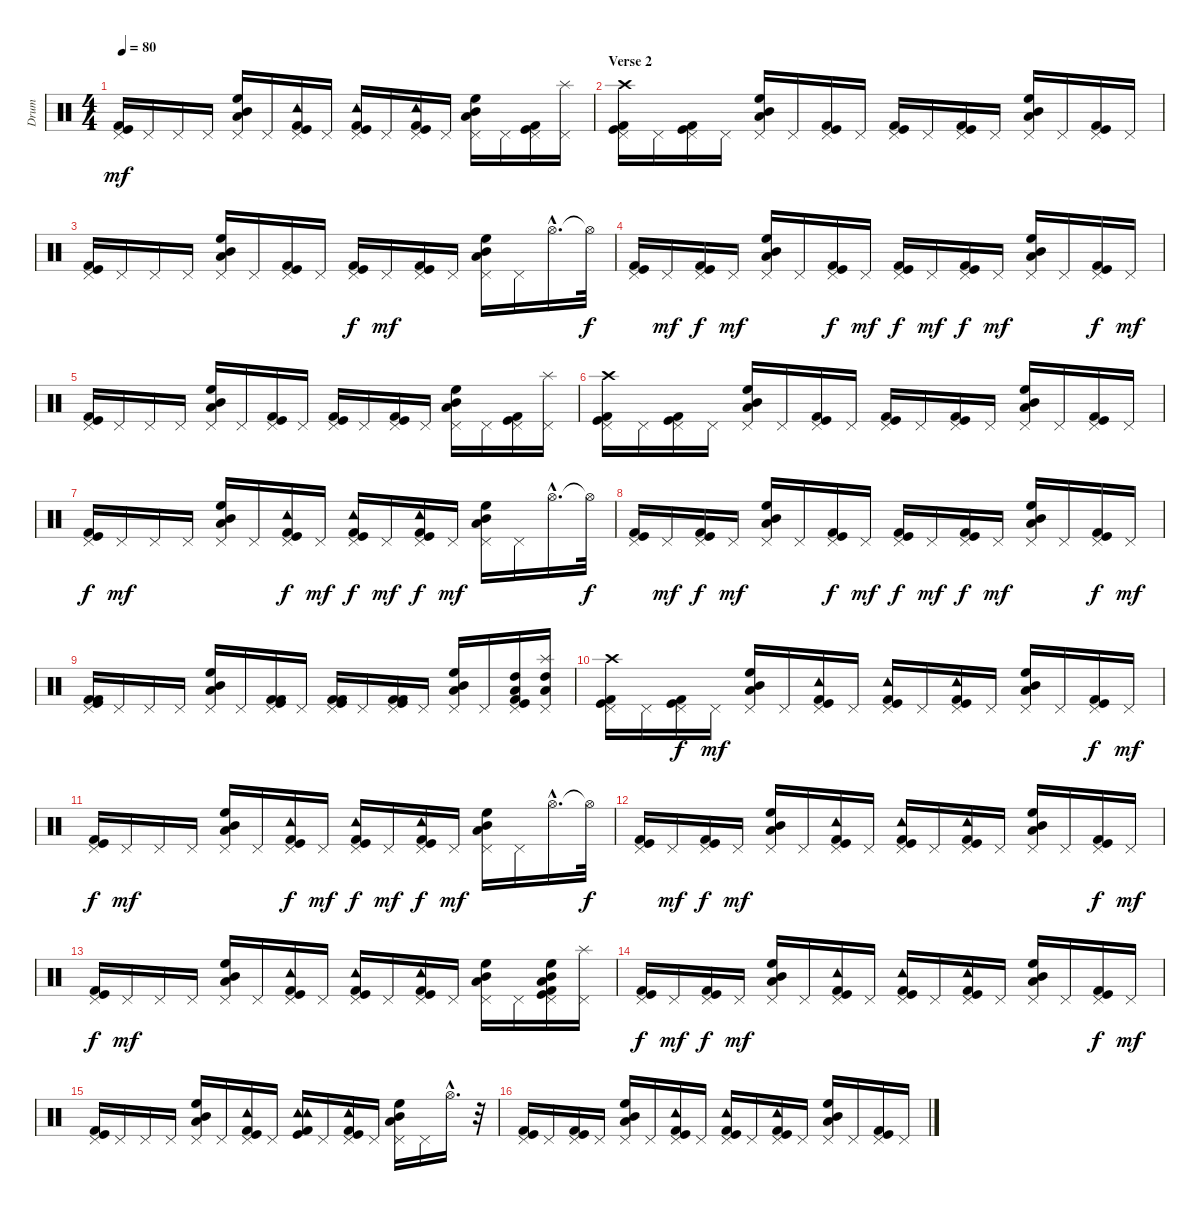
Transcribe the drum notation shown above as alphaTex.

\track ("Drum" "Drum") {instrument percussion}
\staff {score}
\articulation defaults
\ts (4 4)
\tempo 80
\clef neutral
\ks c
("Pedal Hi-Hat (hit)" "Kick (hit)" "Kick (hit) 2").16{dy mf} "Pedal Hi-Hat (hit)".16 "Pedal Hi-Hat (hit)".16 "Pedal Hi-Hat (hit)".16 ("Pedal Hi-Hat (hit)" "High Floor Tom (hit)" "Mid Tom (hit)" "Low Tom (hit)").16 "Pedal Hi-Hat (hit)".16 ("Pedal Hi-Hat (hit)" "Tambourine (hit)" "Kick (hit)" "Kick (hit) 2").16 "Pedal Hi-Hat (hit)".16 ("Pedal Hi-Hat (hit)" "Tambourine (hit)" "Kick (hit)" "Kick (hit) 2").16 "Pedal Hi-Hat (hit)".16 ("Pedal Hi-Hat (hit)" "Tambourine (hit)" "Kick (hit)" "Kick (hit) 2").16 "Pedal Hi-Hat (hit)".16 ("Pedal Hi-Hat (hit)" "Mid Tom (hit)" "High Floor Tom (hit)" "Low Tom (hit)").16 "Pedal Hi-Hat (hit)".16 ("Pedal Hi-Hat (hit)" "Kick (hit)" "Kick (hit) 2").16 ("Pedal Hi-Hat (hit)" "Splash (hit)").16 |
\section ("" "Verse 2")
("Pedal Hi-Hat (hit)" "Crash high (hit)" "Kick (hit)" "Kick (hit) 2").16 "Pedal Hi-Hat (hit)".16 ("Pedal Hi-Hat (hit)" "Kick (hit)" "Kick (hit) 2").16 "Pedal Hi-Hat (hit)".16 ("Pedal Hi-Hat (hit)" "High Floor Tom (hit)" "Mid Tom (hit)" "Low Tom (hit)").16 "Pedal Hi-Hat (hit)".16 ("Pedal Hi-Hat (hit)" "Kick (hit)" "Kick (hit) 2").16 "Pedal Hi-Hat (hit)".16 ("Pedal Hi-Hat (hit)" "Kick (hit)" "Kick (hit) 2").16 "Pedal Hi-Hat (hit)".16 ("Pedal Hi-Hat (hit)" "Kick (hit)" "Kick (hit) 2").16 "Pedal Hi-Hat (hit)".16 ("Pedal Hi-Hat (hit)" "High Floor Tom (hit)" "Mid Tom (hit)" "Low Tom (hit)").16 "Pedal Hi-Hat (hit)".16 ("Pedal Hi-Hat (hit)" "Kick (hit)" "Kick (hit) 2").16 "Pedal Hi-Hat (hit)".16 |
("Pedal Hi-Hat (hit)" "Kick (hit)" "Kick (hit) 2").16 "Pedal Hi-Hat (hit)".16 "Pedal Hi-Hat (hit)".16 "Pedal Hi-Hat (hit)".16 ("Pedal Hi-Hat (hit)" "High Floor Tom (hit)" "Mid Tom (hit)" "Low Tom (hit)").16 "Pedal Hi-Hat (hit)".16 ("Pedal Hi-Hat (hit)" "Kick (hit)" "Kick (hit) 2").16 "Pedal Hi-Hat (hit)".16 ("Pedal Hi-Hat (hit)" "Kick (hit)" "Kick (hit) 2").16{dy f} "Pedal Hi-Hat (hit)".16{dy mf} ("Pedal Hi-Hat (hit)" "Kick (hit)" "Kick (hit) 2").16 "Pedal Hi-Hat (hit)".16 ("Pedal Hi-Hat (hit)" "High Floor Tom (hit)" "Mid Tom (hit)" "Low Tom (hit)").16 "Pedal Hi-Hat (hit)".16 "Hi-Hat (open)"{hac}.16{d} "Hi-Hat (open)"{t}.32{dy f} |
("Pedal Hi-Hat (hit)" "Kick (hit)" "Kick (hit) 2").16 "Pedal Hi-Hat (hit)".16{dy mf} ("Pedal Hi-Hat (hit)" "Kick (hit)" "Kick (hit) 2").16{dy f} "Pedal Hi-Hat (hit)".16{dy mf} ("Pedal Hi-Hat (hit)" "High Floor Tom (hit)" "Mid Tom (hit)" "Low Tom (hit)").16 "Pedal Hi-Hat (hit)".16 ("Pedal Hi-Hat (hit)" "Kick (hit)" "Kick (hit) 2").16{dy f} "Pedal Hi-Hat (hit)".16{dy mf} ("Pedal Hi-Hat (hit)" "Kick (hit)" "Kick (hit) 2").16{dy f} "Pedal Hi-Hat (hit)".16{dy mf} ("Pedal Hi-Hat (hit)" "Kick (hit)" "Kick (hit) 2").16{dy f} "Pedal Hi-Hat (hit)".16{dy mf} ("Pedal Hi-Hat (hit)" "High Floor Tom (hit)" "Mid Tom (hit)" "Low Tom (hit)").16 "Pedal Hi-Hat (hit)".16 ("Pedal Hi-Hat (hit)" "Kick (hit)" "Kick (hit) 2").16{dy f} "Pedal Hi-Hat (hit)".16{dy mf} |
("Pedal Hi-Hat (hit)" "Kick (hit)" "Kick (hit) 2").16 "Pedal Hi-Hat (hit)".16 "Pedal Hi-Hat (hit)".16 "Pedal Hi-Hat (hit)".16 ("Pedal Hi-Hat (hit)" "High Floor Tom (hit)" "Mid Tom (hit)" "Low Tom (hit)").16 "Pedal Hi-Hat (hit)".16 ("Pedal Hi-Hat (hit)" "Kick (hit)" "Kick (hit) 2").16 "Pedal Hi-Hat (hit)".16 ("Pedal Hi-Hat (hit)" "Kick (hit)" "Kick (hit) 2").16 "Pedal Hi-Hat (hit)".16 ("Pedal Hi-Hat (hit)" "Kick (hit)" "Kick (hit) 2").16 "Pedal Hi-Hat (hit)".16 ("Pedal Hi-Hat (hit)" "High Floor Tom (hit)" "Mid Tom (hit)" "Low Tom (hit)").16 "Pedal Hi-Hat (hit)".16 ("Pedal Hi-Hat (hit)" "Kick (hit)" "Kick (hit) 2").16 ("Pedal Hi-Hat (hit)" "Splash (hit)").16 |
("Pedal Hi-Hat (hit)" "Crash high (hit)" "Kick (hit)" "Kick (hit) 2").16 "Pedal Hi-Hat (hit)".16 ("Pedal Hi-Hat (hit)" "Kick (hit)" "Kick (hit) 2").16 "Pedal Hi-Hat (hit)".16 ("Pedal Hi-Hat (hit)" "High Floor Tom (hit)" "Mid Tom (hit)" "Low Tom (hit)").16 "Pedal Hi-Hat (hit)".16 ("Pedal Hi-Hat (hit)" "Kick (hit)" "Kick (hit) 2").16 "Pedal Hi-Hat (hit)".16 ("Pedal Hi-Hat (hit)" "Kick (hit)" "Kick (hit) 2").16 "Pedal Hi-Hat (hit)".16 ("Pedal Hi-Hat (hit)" "Kick (hit)" "Kick (hit) 2").16 "Pedal Hi-Hat (hit)".16 ("Pedal Hi-Hat (hit)" "High Floor Tom (hit)" "Mid Tom (hit)" "Low Tom (hit)").16 "Pedal Hi-Hat (hit)".16 ("Pedal Hi-Hat (hit)" "Kick (hit)" "Kick (hit) 2").16 "Pedal Hi-Hat (hit)".16 |
("Pedal Hi-Hat (hit)" "Kick (hit)" "Kick (hit) 2").16{dy f} "Pedal Hi-Hat (hit)".16{dy mf} "Pedal Hi-Hat (hit)".16 "Pedal Hi-Hat (hit)".16 ("Pedal Hi-Hat (hit)" "High Floor Tom (hit)" "Mid Tom (hit)" "Low Tom (hit)").16 "Pedal Hi-Hat (hit)".16 ("Pedal Hi-Hat (hit)" "Tambourine (hit)" "Kick (hit)" "Kick (hit) 2").16{dy f} "Pedal Hi-Hat (hit)".16{dy mf} ("Pedal Hi-Hat (hit)" "Tambourine (hit)" "Kick (hit)" "Kick (hit) 2").16{dy f} "Pedal Hi-Hat (hit)".16{dy mf} ("Pedal Hi-Hat (hit)" "Tambourine (hit)" "Kick (hit)" "Kick (hit) 2").16{dy f} "Pedal Hi-Hat (hit)".16{dy mf} ("Pedal Hi-Hat (hit)" "High Floor Tom (hit)" "Mid Tom (hit)" "Low Tom (hit)").16 "Pedal Hi-Hat (hit)".16 "Hi-Hat (open)"{hac}.16{d} "Hi-Hat (open)"{t}.32{dy f} |
("Pedal Hi-Hat (hit)" "Kick (hit)" "Kick (hit) 2").16 "Pedal Hi-Hat (hit)".16{dy mf} ("Pedal Hi-Hat (hit)" "Kick (hit)" "Kick (hit) 2").16{dy f} "Pedal Hi-Hat (hit)".16{dy mf} ("Pedal Hi-Hat (hit)" "High Floor Tom (hit)" "Mid Tom (hit)" "Low Tom (hit)").16 "Pedal Hi-Hat (hit)".16 ("Pedal Hi-Hat (hit)" "Kick (hit)" "Kick (hit) 2").16{dy f} "Pedal Hi-Hat (hit)".16{dy mf} ("Pedal Hi-Hat (hit)" "Kick (hit)" "Kick (hit) 2").16{dy f} "Pedal Hi-Hat (hit)".16{dy mf} ("Pedal Hi-Hat (hit)" "Kick (hit)" "Kick (hit) 2").16{dy f} "Pedal Hi-Hat (hit)".16{dy mf} ("Pedal Hi-Hat (hit)" "High Floor Tom (hit)" "Mid Tom (hit)" "Low Tom (hit)").16 "Pedal Hi-Hat (hit)".16 ("Pedal Hi-Hat (hit)" "Kick (hit)" "Kick (hit) 2").16{dy f} "Pedal Hi-Hat (hit)".16{dy mf} |
("Kick (hit) 2" "Kick (hit)" "Pedal Hi-Hat (hit)" "Kick (hit) 2").16 "Pedal Hi-Hat (hit)".16 "Pedal Hi-Hat (hit)".16 "Pedal Hi-Hat (hit)".16 ("Low Tom (hit)" "Mid Tom (hit)" "High Floor Tom (hit)" "Pedal Hi-Hat (hit)").16 "Pedal Hi-Hat (hit)".16 ("Kick (hit) 2" "Kick (hit)" "Pedal Hi-Hat (hit)" "Kick (hit) 2").16 "Pedal Hi-Hat (hit)".16 ("Kick (hit) 2" "Kick (hit)" "Pedal Hi-Hat (hit)" "Kick (hit) 2").16 "Pedal Hi-Hat (hit)".16 ("Kick (hit) 2" "Kick (hit)" "Pedal Hi-Hat (hit)" "Kick (hit) 2").16 "Pedal Hi-Hat (hit)".16 ("Low Tom (hit)" "High Floor Tom (hit)" "Mid Tom (hit)" "Pedal Hi-Hat (hit)").16 "Pedal Hi-Hat (hit)".16 ("High Tom (hit)" "Low Tom (hit)" "Kick (hit)" "Kick (hit) 2" "Pedal Hi-Hat (hit)").16 ("Low Tom (hit)" "High Tom (hit)" "Splash (hit)" "Pedal Hi-Hat (hit)").16 |
("Pedal Hi-Hat (hit)" "Crash high (hit)" "Kick (hit)" "Kick (hit) 2").16 "Pedal Hi-Hat (hit)".16 ("Pedal Hi-Hat (hit)" "Kick (hit)" "Kick (hit) 2").16{dy f} "Pedal Hi-Hat (hit)".16{dy mf} ("Pedal Hi-Hat (hit)" "High Floor Tom (hit)" "Mid Tom (hit)" "Low Tom (hit)").16 "Pedal Hi-Hat (hit)".16 ("Pedal Hi-Hat (hit)" "Tambourine (hit)" "Kick (hit)" "Kick (hit) 2").16 "Pedal Hi-Hat (hit)".16 ("Pedal Hi-Hat (hit)" "Tambourine (hit)" "Kick (hit)" "Kick (hit) 2").16 "Pedal Hi-Hat (hit)".16 ("Pedal Hi-Hat (hit)" "Tambourine (hit)" "Kick (hit)" "Kick (hit) 2").16 "Pedal Hi-Hat (hit)".16 ("Pedal Hi-Hat (hit)" "High Floor Tom (hit)" "Mid Tom (hit)" "Low Tom (hit)").16 "Pedal Hi-Hat (hit)".16 ("Pedal Hi-Hat (hit)" "Kick (hit)" "Kick (hit) 2").16{dy f} "Pedal Hi-Hat (hit)".16{dy mf} |
("Pedal Hi-Hat (hit)" "Kick (hit)" "Kick (hit) 2").16{dy f} "Pedal Hi-Hat (hit)".16{dy mf} "Pedal Hi-Hat (hit)".16 "Pedal Hi-Hat (hit)".16 ("Pedal Hi-Hat (hit)" "High Floor Tom (hit)" "Mid Tom (hit)" "Low Tom (hit)").16 "Pedal Hi-Hat (hit)".16 ("Pedal Hi-Hat (hit)" "Tambourine (hit)" "Kick (hit)" "Kick (hit) 2").16{dy f} "Pedal Hi-Hat (hit)".16{dy mf} ("Pedal Hi-Hat (hit)" "Tambourine (hit)" "Kick (hit)" "Kick (hit) 2").16{dy f} "Pedal Hi-Hat (hit)".16{dy mf} ("Pedal Hi-Hat (hit)" "Tambourine (hit)" "Kick (hit)" "Kick (hit) 2").16{dy f} "Pedal Hi-Hat (hit)".16{dy mf} ("Pedal Hi-Hat (hit)" "High Floor Tom (hit)" "Mid Tom (hit)" "Low Tom (hit)").16 "Pedal Hi-Hat (hit)".16 "Hi-Hat (open)"{hac}.16{d} "Hi-Hat (open)"{t}.32{dy f} |
("Pedal Hi-Hat (hit)" "Kick (hit)" "Kick (hit) 2").16 "Pedal Hi-Hat (hit)".16{dy mf} ("Pedal Hi-Hat (hit)" "Kick (hit)" "Kick (hit) 2").16{dy f} "Pedal Hi-Hat (hit)".16{dy mf} ("Pedal Hi-Hat (hit)" "High Floor Tom (hit)" "Mid Tom (hit)" "Low Tom (hit)").16 "Pedal Hi-Hat (hit)".16 ("Pedal Hi-Hat (hit)" "Tambourine (hit)" "Kick (hit)" "Kick (hit) 2").16 "Pedal Hi-Hat (hit)".16 ("Pedal Hi-Hat (hit)" "Tambourine (hit)" "Kick (hit)" "Kick (hit) 2").16 "Pedal Hi-Hat (hit)".16 ("Pedal Hi-Hat (hit)" "Tambourine (hit)" "Kick (hit)" "Kick (hit) 2").16 "Pedal Hi-Hat (hit)".16 ("Pedal Hi-Hat (hit)" "High Floor Tom (hit)" "Mid Tom (hit)" "Low Tom (hit)").16 "Pedal Hi-Hat (hit)".16 ("Pedal Hi-Hat (hit)" "Kick (hit)" "Kick (hit) 2").16{dy f} "Pedal Hi-Hat (hit)".16{dy mf} |
("Pedal Hi-Hat (hit)" "Kick (hit)" "Kick (hit) 2").16{dy f} "Pedal Hi-Hat (hit)".16{dy mf} "Pedal Hi-Hat (hit)".16 "Pedal Hi-Hat (hit)".16 ("Pedal Hi-Hat (hit)" "High Floor Tom (hit)" "Mid Tom (hit)" "Low Tom (hit)").16 "Pedal Hi-Hat (hit)".16 ("Pedal Hi-Hat (hit)" "Tambourine (hit)" "Kick (hit)" "Kick (hit) 2").16 "Pedal Hi-Hat (hit)".16 ("Pedal Hi-Hat (hit)" "Tambourine (hit)" "Kick (hit)" "Kick (hit) 2").16 "Pedal Hi-Hat (hit)".16 ("Pedal Hi-Hat (hit)" "Tambourine (hit)" "Kick (hit)" "Kick (hit) 2").16 "Pedal Hi-Hat (hit)".16 ("Pedal Hi-Hat (hit)" "High Floor Tom (hit)" "Mid Tom (hit)" "Low Tom (hit)").16 "Pedal Hi-Hat (hit)".16 ("Pedal Hi-Hat (hit)" "High Floor Tom (hit)" "Mid Tom (hit)" "Low Tom (hit)" "Kick (hit)" "Kick (hit) 2").16 ("Pedal Hi-Hat (hit)" "Splash (hit)").16 |
("Pedal Hi-Hat (hit)" "Kick (hit)" "Kick (hit) 2").16{dy f} "Pedal Hi-Hat (hit)".16{dy mf} ("Pedal Hi-Hat (hit)" "Kick (hit)" "Kick (hit) 2").16{dy f} "Pedal Hi-Hat (hit)".16{dy mf} ("Pedal Hi-Hat (hit)" "High Floor Tom (hit)" "Mid Tom (hit)" "Low Tom (hit)").16 "Pedal Hi-Hat (hit)".16 ("Pedal Hi-Hat (hit)" "Tambourine (hit)" "Kick (hit)" "Kick (hit) 2").16 "Pedal Hi-Hat (hit)".16 ("Pedal Hi-Hat (hit)" "Tambourine (hit)" "Kick (hit)" "Kick (hit) 2").16 "Pedal Hi-Hat (hit)".16 ("Pedal Hi-Hat (hit)" "Tambourine (hit)" "Kick (hit)" "Kick (hit) 2").16 "Pedal Hi-Hat (hit)".16 ("Pedal Hi-Hat (hit)" "High Floor Tom (hit)" "Mid Tom (hit)" "Low Tom (hit)").16 "Pedal Hi-Hat (hit)".16 ("Pedal Hi-Hat (hit)" "Kick (hit)" "Kick (hit) 2").16{dy f} "Pedal Hi-Hat (hit)".16{dy mf} |
("Pedal Hi-Hat (hit)" "Kick (hit)" "Kick (hit) 2").16 "Pedal Hi-Hat (hit)".16 "Pedal Hi-Hat (hit)".16 "Pedal Hi-Hat (hit)".16 ("Pedal Hi-Hat (hit)" "High Floor Tom (hit)" "Mid Tom (hit)" "Low Tom (hit)").16 "Pedal Hi-Hat (hit)".16 ("Pedal Hi-Hat (hit)" "Tambourine (hit)" "Kick (hit)" "Kick (hit) 2").16 "Pedal Hi-Hat (hit)".16 ("Tambourine (hit)" "Tambourine (hit)" "Kick (hit)" "Kick (hit) 2").16 "Pedal Hi-Hat (hit)".16 ("Pedal Hi-Hat (hit)" "Tambourine (hit)" "Kick (hit)" "Kick (hit) 2").16 "Pedal Hi-Hat (hit)".16 ("Pedal Hi-Hat (hit)" "High Floor Tom (hit)" "Mid Tom (hit)" "Low Tom (hit)").16 "Pedal Hi-Hat (hit)".16 "Hi-Hat (open)"{hac}.16{d} r.32 |
("Pedal Hi-Hat (hit)" "Kick (hit)" "Kick (hit) 2").16 "Pedal Hi-Hat (hit)".16 ("Pedal Hi-Hat (hit)" "Kick (hit)" "Kick (hit) 2").16 "Pedal Hi-Hat (hit)".16 ("Pedal Hi-Hat (hit)" "High Floor Tom (hit)" "Mid Tom (hit)" "Low Tom (hit)").16 "Pedal Hi-Hat (hit)".16 ("Pedal Hi-Hat (hit)" "Tambourine (hit)" "Kick (hit)" "Kick (hit) 2").16 "Pedal Hi-Hat (hit)".16 ("Pedal Hi-Hat (hit)" "Tambourine (hit)" "Kick (hit)" "Kick (hit) 2").16 "Pedal Hi-Hat (hit)".16 ("Pedal Hi-Hat (hit)" "Tambourine (hit)" "Kick (hit)" "Kick (hit) 2").16 "Pedal Hi-Hat (hit)".16 ("Pedal Hi-Hat (hit)" "High Floor Tom (hit)" "Mid Tom (hit)" "Low Tom (hit)").16 "Pedal Hi-Hat (hit)".16 ("Pedal Hi-Hat (hit)" "Kick (hit)" "Kick (hit) 2").16 "Pedal Hi-Hat (hit)".16
